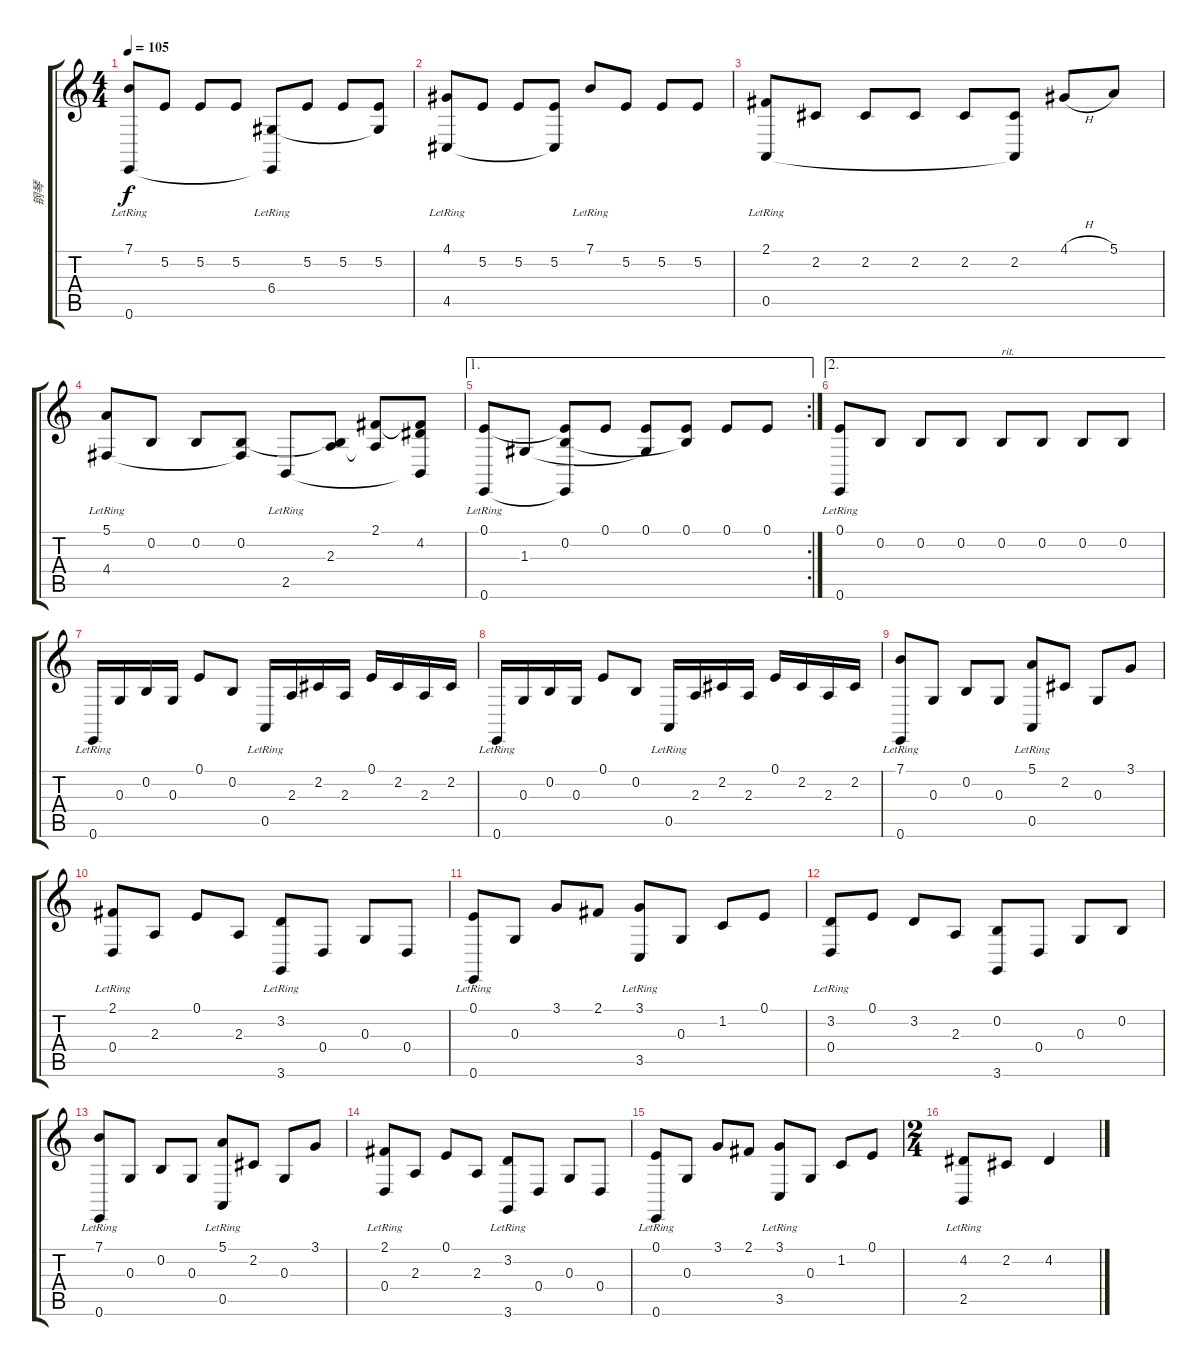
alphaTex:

\track ("钢琴" "钢琴") {instrument acousticgrandpiano}
\staff {score tabs}
\tuning (E4 B3 G3 D3 A2 E2) {hide}
\ts (4 4)
\tempo 105
\clef g2
\ks c
(7.1{lr} 0.6{lr}).8{dy f} 5.2.8 5.2.8 5.2.8 (6.4{lr} 0.6{t}).8 5.2.8 5.2.8 (5.2 6.4{t}).8 |
(4.1{lr} 4.5{lr}).8 5.2.8 5.2.8 (5.2 4.5{t}).8 7.1{lr}.8 5.2.8 5.2.8 5.2.8 |
(2.1{lr} 0.5{lr}).8 2.2.8 2.2.8 2.2.8 2.2.8 (2.2 0.5{t}).8 4.1{h}.8 5.1.8 |
(5.1 4.4{lr}).8 0.2.8 0.2.8 (0.2 4.4{t}).8 2.5{lr}.8 (0.2{t} 2.3).8 (2.1 2.3{t}).8 (2.1{t} 4.2 2.5{t}).8 |
\ae 1
\rc 2
(0.1 0.6{lr}).8 1.3.8 (0.1{t} 0.2 0.6{t}).8 0.1.8 (0.1 1.3{t}).8 (0.1 0.2{t}).8 0.1.8 0.1.8 |
\ae 2
(0.1{lr} 0.6{lr}).8 0.2.8 0.2.8 0.2.8 0.2.8{txt "rit."} 0.2.8 0.2.8 0.2.8 |
0.6{lr}.16 0.3.16 0.2.16 0.3.16 0.1.8 0.2.8 0.5{lr}.16 2.3.16 2.2.16 2.3.16 0.1.16 2.2.16 2.3.16 2.2.16 |
0.6{lr}.16 0.3.16 0.2.16 0.3.16 0.1.8 0.2.8 0.5{lr}.16 2.3.16 2.2.16 2.3.16 0.1.16 2.2.16 2.3.16 2.2.16 |
(7.1{lr} 0.6{lr}).8 0.3.8 0.2.8 0.3.8 (5.1 0.5{lr}).8 2.2.8 0.3.8 3.1.8 |
(2.1 0.4{lr}).8 2.3.8 0.1.8 2.3.8 (3.2{lr} 3.6{lr}).8 0.4.8 0.3.8 0.4.8 |
(0.1 0.6{lr}).8 0.3.8 3.1.8 2.1.8 (3.1 3.5{lr}).8 0.3.8 1.2.8 0.1.8 |
(3.2 0.4{lr}).8 0.1.8 3.2.8 2.3.8 (0.2 3.6).8 0.4.8 0.3.8 0.2.8 |
(7.1{lr} 0.6{lr}).8 0.3.8 0.2.8 0.3.8 (5.1 0.5{lr}).8 2.2.8 0.3.8 3.1.8 |
(2.1 0.4{lr}).8 2.3.8 0.1.8 2.3.8 (3.2{lr} 3.6{lr}).8 0.4.8 0.3.8 0.4.8 |
(0.1 0.6{lr}).8 0.3.8 3.1.8 2.1.8 (3.1 3.5{lr}).8 0.3.8 1.2.8 0.1.8 |
\ts (2 4)
(4.2 2.5{lr}).8 2.2.8 4.2.4
